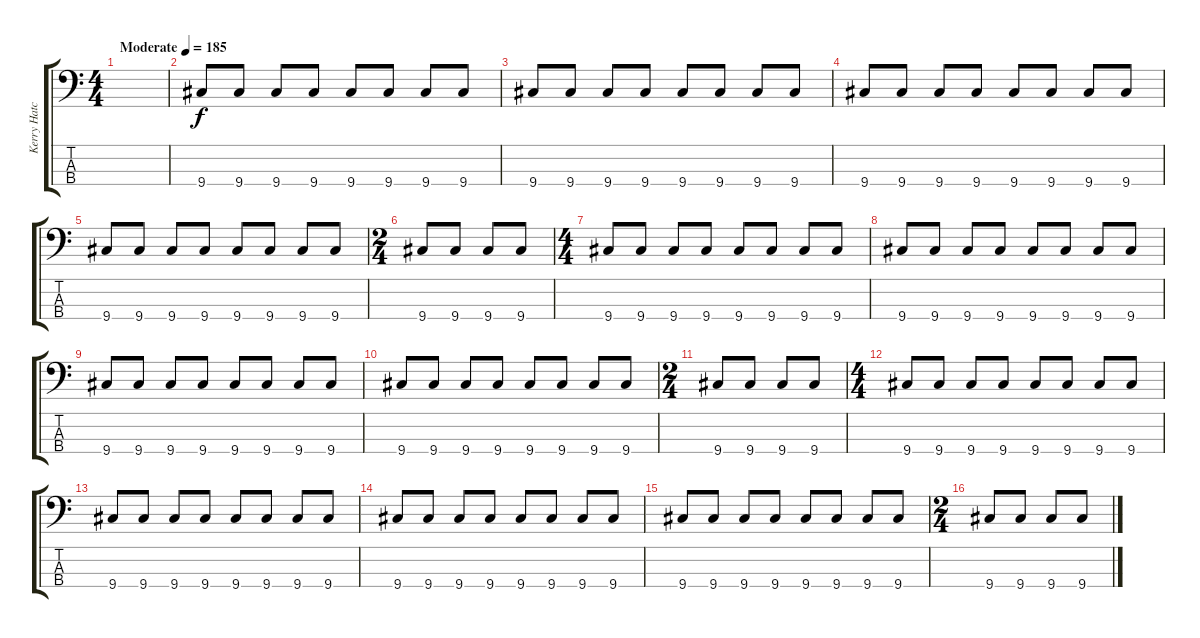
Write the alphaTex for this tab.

\track ("Kerry Hatch" "Kerry Hatc") {instrument electricbasspick}
\staff {score tabs}
\tuning (G2 D2 A1 E1) {hide}
\ts (4 4)
\tempo (185 "Moderate")
\clef f4
\ks c
|
9.4.8 9.4.8 9.4.8 9.4.8 9.4.8 9.4.8 9.4.8 9.4.8 |
9.4.8 9.4.8 9.4.8 9.4.8 9.4.8 9.4.8 9.4.8 9.4.8 |
9.4.8 9.4.8 9.4.8 9.4.8 9.4.8 9.4.8 9.4.8 9.4.8 |
9.4.8 9.4.8 9.4.8 9.4.8 9.4.8 9.4.8 9.4.8 9.4.8 |
\ts (2 4)
9.4.8 9.4.8 9.4.8 9.4.8 |
\ts (4 4)
9.4.8 9.4.8 9.4.8 9.4.8 9.4.8 9.4.8 9.4.8 9.4.8 |
9.4.8 9.4.8 9.4.8 9.4.8 9.4.8 9.4.8 9.4.8 9.4.8 |
9.4.8 9.4.8 9.4.8 9.4.8 9.4.8 9.4.8 9.4.8 9.4.8 |
9.4.8 9.4.8 9.4.8 9.4.8 9.4.8 9.4.8 9.4.8 9.4.8 |
\ts (2 4)
9.4.8 9.4.8 9.4.8 9.4.8 |
\ts (4 4)
9.4.8 9.4.8 9.4.8 9.4.8 9.4.8 9.4.8 9.4.8 9.4.8 |
9.4.8 9.4.8 9.4.8 9.4.8 9.4.8 9.4.8 9.4.8 9.4.8 |
9.4.8 9.4.8 9.4.8 9.4.8 9.4.8 9.4.8 9.4.8 9.4.8 |
9.4.8 9.4.8 9.4.8 9.4.8 9.4.8 9.4.8 9.4.8 9.4.8 |
\ts (2 4)
9.4.8 9.4.8 9.4.8 9.4.8
